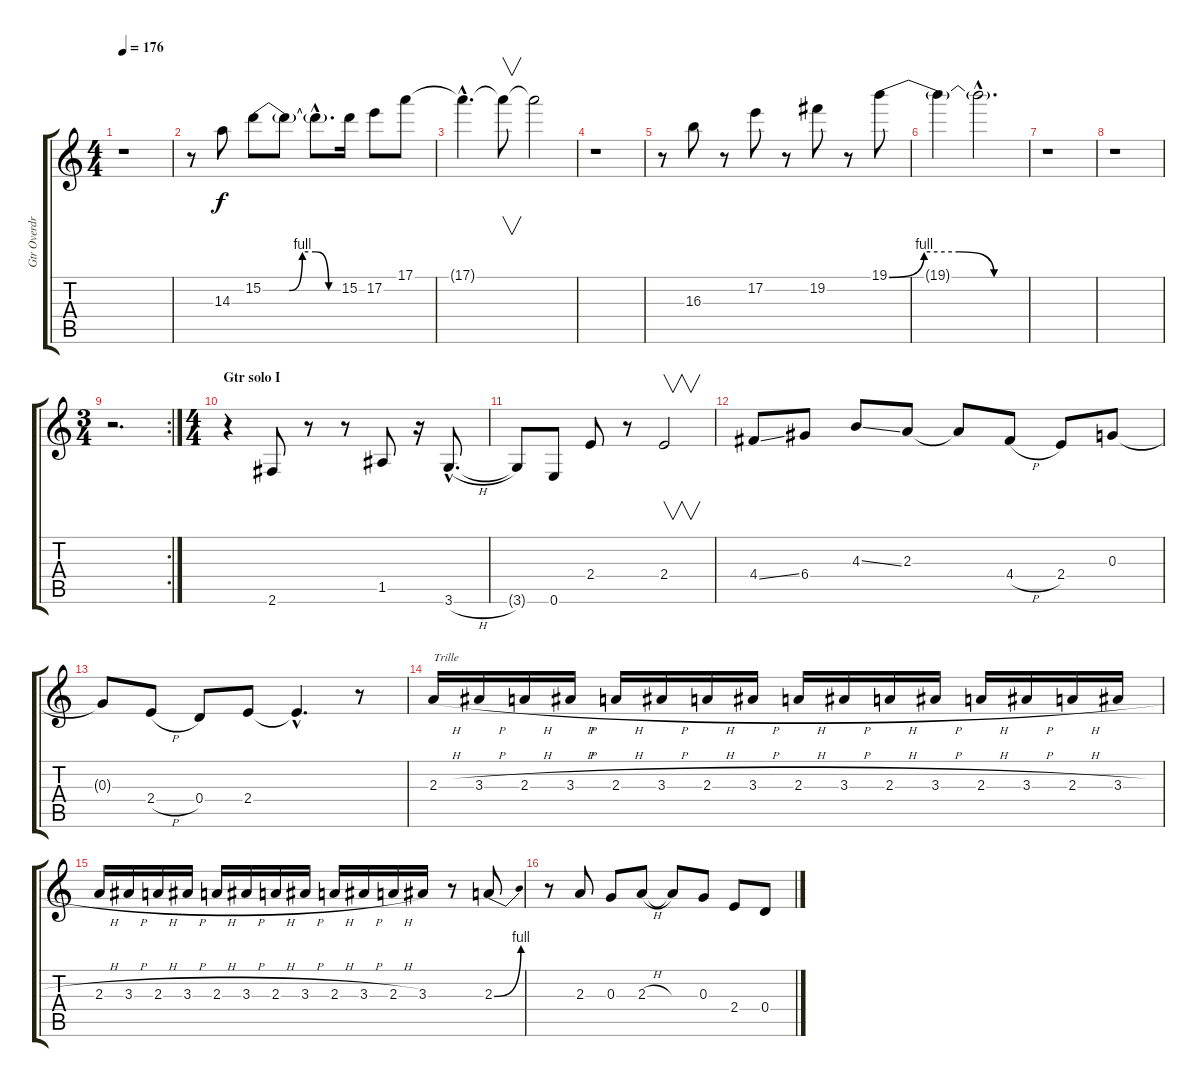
\track ("Gtr Overdrive" "Gtr Overdr") {instrument overdrivenguitar}
\staff {score tabs}
\tuning (E4 B3 G3 D3 A2 E2) {hide}
\ts (4 4)
\tempo 176
\clef g2
\ks c
r.1{dy f} |
r.8 14.3.8 15.2{be (custom 0 0 20 0 30 4 40 4 50 0 60 0)}.8 15.2{t}.8 15.2{hac t}.8{d} 15.2.16 17.2.8 17.1.8 |
17.1{hac t}.4{d} 17.1{t}.8{v} 17.1{t}.2 |
r.1 |
r.8 16.3.8 r.8 17.2.8 r.8 19.2.8 r.8 19.1{be (custom 0 0 15 4 30 4 45 0 60 0)}.8 |
19.1{t}.4 19.1{hac t}.2{d} |
r.1 |
r.1 |
\rc 2
\ts (3 4)
r.2{d} |
\ts (4 4)
\section ("" "Gtr solo I")
r.4{volume 16} 2.6.8 r.8 r.8 1.5.8 r.16 3.6{h hac}.8{d} |
3.6{t}.8 0.6.8 2.4.8 r.8 2.4.2{v} |
4.4{ss}.8 6.4.8 4.3{ss}.8 2.3.8 2.3{t}.8 4.4{h}.8 2.4.8 0.3.8 |
0.3{t}.8 2.4{h}.8 0.4.8 2.4.8 2.4{hac t}.4{d} r.8 |
2.3{h}.16{txt "Trille"} 3.3{h}.16 2.3{h}.16 3.3{h}.16 2.3{h}.16 3.3{h}.16 2.3{h}.16 3.3{h}.16 2.3{h}.16 3.3{h}.16 2.3{h}.16 3.3{h}.16 2.3{h}.16 3.3{h}.16 2.3{h}.16 3.3{h}.16 |
2.3{h}.16 3.3{h}.16 2.3{h}.16 3.3{h}.16 2.3{h}.16 3.3{h}.16 2.3{h}.16 3.3{h}.16 2.3{h}.16 3.3{h}.16 2.3{h}.16 3.3.16 r.8 2.3{be (bend 0 0 60 4)}.8 |
r.8 2.3.8 0.3.8 2.3{h}.8 2.3{t}.8 0.3.8 2.4.8 0.4.8
